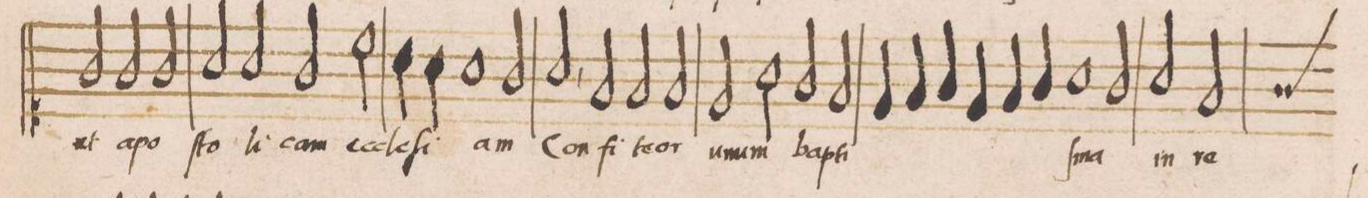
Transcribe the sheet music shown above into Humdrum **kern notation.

**kern	**text
*I"DISCANTVS	*
*clefC1	*
*k[]	*
*met(C|)	*
*M2/1	*
2g/	et
2g/	a-
2g/	-po-
=115-	=115-
2a/	-ſto-
2a/	-li-
2g/	-cam
2cc\	ec-
=116-	=116-
4b\	-cle-
4a\	.
1a	.
2g/	-ſi-
=117-	=117-
2a,</	-am
2f/	Con-
2f/	-fi-
2f/	-te-
=118-	=118-
2e/	-or
2a\	u-
2g/	-num
2f/	bap-
=119-	=119-
4e/	-ti-
4f/	.
4g/	.
4e/	.
4f/	.
4g/	.
1a\	.
=120-	=120-
2g/	-ſma
2a/	in
*custos:g	*
2f/	re-
=121-	=121-
*-	*-
